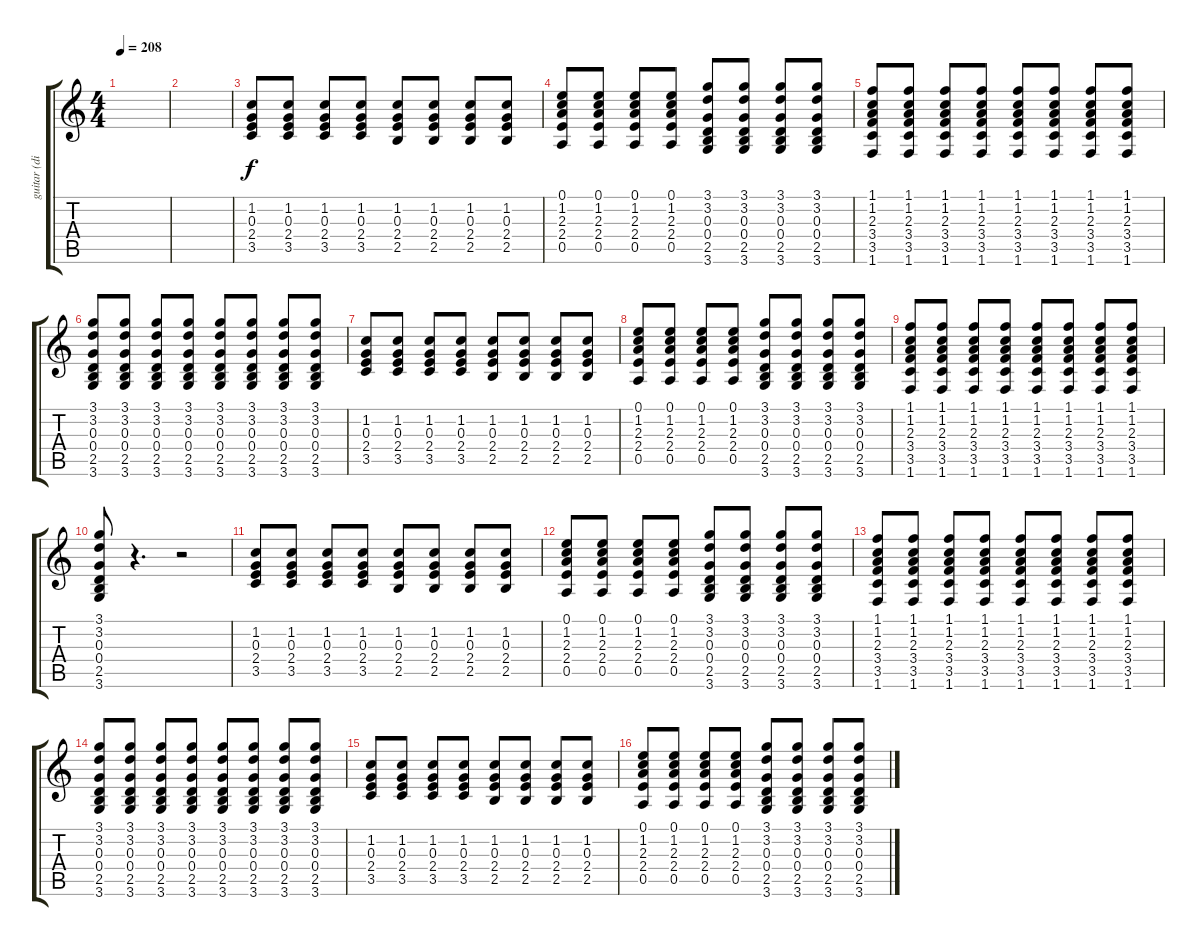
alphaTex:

\track ("guitar (distorted)" "guitar (di") {instrument distortionguitar}
\staff {score tabs}
\tuning (E4 B3 G3 D3 A2 E2) {hide}
\ts (4 4)
\tempo 208
\clef g2
\ks c
|
|
(1.2 0.3 2.4 3.5).8 (1.2 0.3 2.4 3.5).8 (1.2 0.3 2.4 3.5).8 (1.2 0.3 2.4 3.5).8 (1.2 0.3 2.4 2.5).8 (1.2 0.3 2.4 2.5).8 (1.2 0.3 2.4 2.5).8 (1.2 0.3 2.4 2.5).8 |
(0.1 1.2 2.3 2.4 0.5).8 (0.1 1.2 2.3 2.4 0.5).8 (0.1 1.2 2.3 2.4 0.5).8 (0.1 1.2 2.3 2.4 0.5).8 (3.1 3.2 0.3 0.4 2.5 3.6).8 (3.1 3.2 0.3 0.4 2.5 3.6).8 (3.1 3.2 0.3 0.4 2.5 3.6).8 (3.1 3.2 0.3 0.4 2.5 3.6).8 |
(1.1 1.2 2.3 3.4 3.5 1.6).8 (1.1 1.2 2.3 3.4 3.5 1.6).8 (1.1 1.2 2.3 3.4 3.5 1.6).8 (1.1 1.2 2.3 3.4 3.5 1.6).8 (1.1 1.2 2.3 3.4 3.5 1.6).8 (1.1 1.2 2.3 3.4 3.5 1.6).8 (1.1 1.2 2.3 3.4 3.5 1.6).8 (1.1 1.2 2.3 3.4 3.5 1.6).8 |
(3.1 3.2 0.3 0.4 2.5 3.6).8 (3.1 3.2 0.3 0.4 2.5 3.6).8 (3.1 3.2 0.3 0.4 2.5 3.6).8 (3.1 3.2 0.3 0.4 2.5 3.6).8 (3.1 3.2 0.3 0.4 2.5 3.6).8 (3.1 3.2 0.3 0.4 2.5 3.6).8 (3.1 3.2 0.3 0.4 2.5 3.6).8 (3.1 3.2 0.3 0.4 2.5 3.6).8 |
(1.2 0.3 2.4 3.5).8 (1.2 0.3 2.4 3.5).8 (1.2 0.3 2.4 3.5).8 (1.2 0.3 2.4 3.5).8 (1.2 0.3 2.4 2.5).8 (1.2 0.3 2.4 2.5).8 (1.2 0.3 2.4 2.5).8 (1.2 0.3 2.4 2.5).8 |
(0.1 1.2 2.3 2.4 0.5).8 (0.1 1.2 2.3 2.4 0.5).8 (0.1 1.2 2.3 2.4 0.5).8 (0.1 1.2 2.3 2.4 0.5).8 (3.1 3.2 0.3 0.4 2.5 3.6).8 (3.1 3.2 0.3 0.4 2.5 3.6).8 (3.1 3.2 0.3 0.4 2.5 3.6).8 (3.1 3.2 0.3 0.4 2.5 3.6).8 |
(1.1 1.2 2.3 3.4 3.5 1.6).8 (1.1 1.2 2.3 3.4 3.5 1.6).8 (1.1 1.2 2.3 3.4 3.5 1.6).8 (1.1 1.2 2.3 3.4 3.5 1.6).8 (1.1 1.2 2.3 3.4 3.5 1.6).8 (1.1 1.2 2.3 3.4 3.5 1.6).8 (1.1 1.2 2.3 3.4 3.5 1.6).8 (1.1 1.2 2.3 3.4 3.5 1.6).8 |
(3.1 3.2 0.3 0.4 2.5 3.6).8 r.4{d} r.2 |
(1.2 0.3 2.4 3.5).8 (1.2 0.3 2.4 3.5).8 (1.2 0.3 2.4 3.5).8 (1.2 0.3 2.4 3.5).8 (1.2 0.3 2.4 2.5).8 (1.2 0.3 2.4 2.5).8 (1.2 0.3 2.4 2.5).8 (1.2 0.3 2.4 2.5).8 |
(0.1 1.2 2.3 2.4 0.5).8 (0.1 1.2 2.3 2.4 0.5).8 (0.1 1.2 2.3 2.4 0.5).8 (0.1 1.2 2.3 2.4 0.5).8 (3.1 3.2 0.3 0.4 2.5 3.6).8 (3.1 3.2 0.3 0.4 2.5 3.6).8 (3.1 3.2 0.3 0.4 2.5 3.6).8 (3.1 3.2 0.3 0.4 2.5 3.6).8 |
(1.1 1.2 2.3 3.4 3.5 1.6).8 (1.1 1.2 2.3 3.4 3.5 1.6).8 (1.1 1.2 2.3 3.4 3.5 1.6).8 (1.1 1.2 2.3 3.4 3.5 1.6).8 (1.1 1.2 2.3 3.4 3.5 1.6).8 (1.1 1.2 2.3 3.4 3.5 1.6).8 (1.1 1.2 2.3 3.4 3.5 1.6).8 (1.1 1.2 2.3 3.4 3.5 1.6).8 |
(3.1 3.2 0.3 0.4 2.5 3.6).8 (3.1 3.2 0.3 0.4 2.5 3.6).8 (3.1 3.2 0.3 0.4 2.5 3.6).8 (3.1 3.2 0.3 0.4 2.5 3.6).8 (3.1 3.2 0.3 0.4 2.5 3.6).8 (3.1 3.2 0.3 0.4 2.5 3.6).8 (3.1 3.2 0.3 0.4 2.5 3.6).8 (3.1 3.2 0.3 0.4 2.5 3.6).8 |
(1.2 0.3 2.4 3.5).8 (1.2 0.3 2.4 3.5).8 (1.2 0.3 2.4 3.5).8 (1.2 0.3 2.4 3.5).8 (1.2 0.3 2.4 2.5).8 (1.2 0.3 2.4 2.5).8 (1.2 0.3 2.4 2.5).8 (1.2 0.3 2.4 2.5).8 |
(0.1 1.2 2.3 2.4 0.5).8 (0.1 1.2 2.3 2.4 0.5).8 (0.1 1.2 2.3 2.4 0.5).8 (0.1 1.2 2.3 2.4 0.5).8 (3.1 3.2 0.3 0.4 2.5 3.6).8 (3.1 3.2 0.3 0.4 2.5 3.6).8 (3.1 3.2 0.3 0.4 2.5 3.6).8 (3.1 3.2 0.3 0.4 2.5 3.6).8
